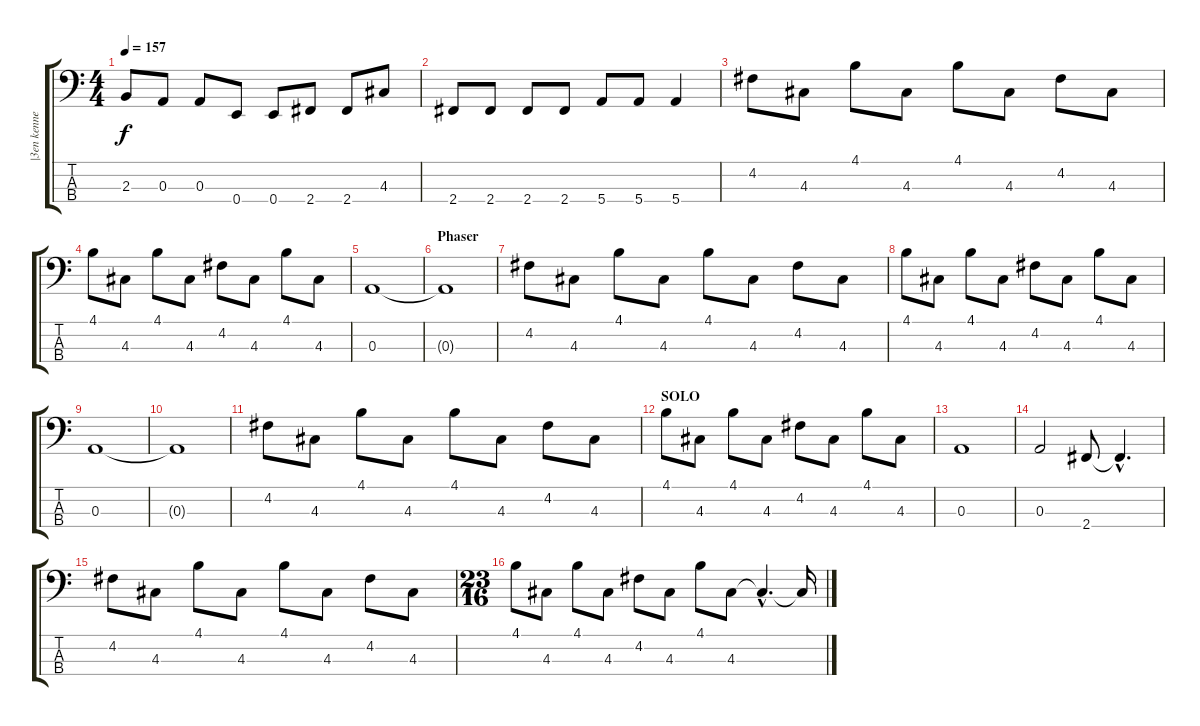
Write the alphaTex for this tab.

\track ("|3en kenney" "|3en kenne") {instrument electricbassfinger}
\staff {score tabs}
\tuning (G2 D2 A1 E1) {hide}
\ts (4 4)
\tempo 157
\clef f4
\ks c
2.3{t}.8{dy f} 0.3.8 0.3.8 0.4.8 0.4.8 2.4.8 2.4.8 4.3.8 |
2.4.8 2.4.8 2.4.8 2.4.8 5.4.8 5.4.8 5.4.4 |
4.2.8 4.3.8 4.1.8 4.3.8 4.1.8 4.3.8 4.2.8 4.3.8 |
4.1.8 4.3.8 4.1.8 4.3.8 4.2.8 4.3.8 4.1.8 4.3.8 |
0.3.1 |
\section ("" "Phaser")
0.3{t}.1 |
4.2.8 4.3.8 4.1.8 4.3.8 4.1.8 4.3.8 4.2.8 4.3.8 |
4.1.8 4.3.8 4.1.8 4.3.8 4.2.8 4.3.8 4.1.8 4.3.8 |
0.3.1 |
0.3{t}.1 |
\section ("" "")
4.2.8 4.3.8 4.1.8 4.3.8 4.1.8 4.3.8 4.2.8 4.3.8 |
\section ("" "SOLO")
4.1.8 4.3.8 4.1.8 4.3.8 4.2.8 4.3.8 4.1.8 4.3.8 |
0.3.1 |
0.3.2 2.4.8 2.4{hac t}.4{d} |
4.2.8 4.3.8 4.1.8 4.3.8 4.1.8 4.3.8 4.2.8 4.3.8 |
\ts (23 16)
4.1.8 4.3.8 4.1.8 4.3.8 4.2.8 4.3.8 4.1.8 4.3.8 4.3{hac t}.4{d} 4.3{t}.16
